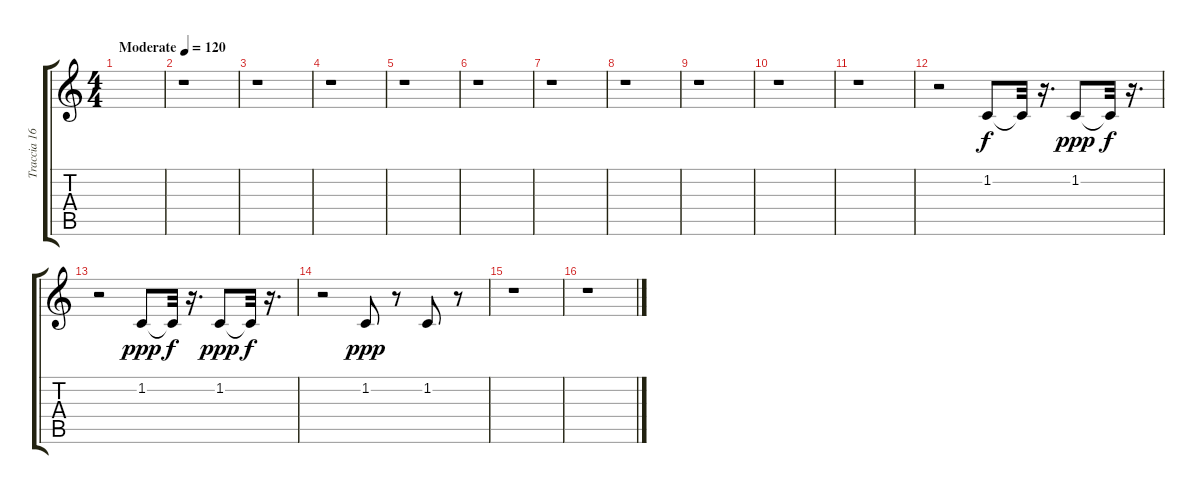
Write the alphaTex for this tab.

\track ("Traccia 16" "Traccia 16") {instrument acousticgrandpiano}
\staff {score tabs}
\tuning (E4 B3 G3 D3 A2 E2) {hide}
\ts (4 4)
\tempo (120 "Moderate")
\clef g2
\ks c
|
r.1 |
r.1 |
r.1 |
r.1 |
r.1 |
r.1 |
r.1 |
r.1 |
r.1 |
r.1 |
r.2 1.2.8 1.2{t}.32{dy f} r.16{d} 1.2.8{dy ppp} 1.2{t}.32{dy f} r.16{d} |
r.2 1.2.8{dy ppp} 1.2{t}.32{dy f} r.16{d} 1.2.8{dy ppp} 1.2{t}.32{dy f} r.16{d} |
r.2 1.2.8{dy ppp} r.8 1.2.8 r.8 |
r.1 |
r.1
